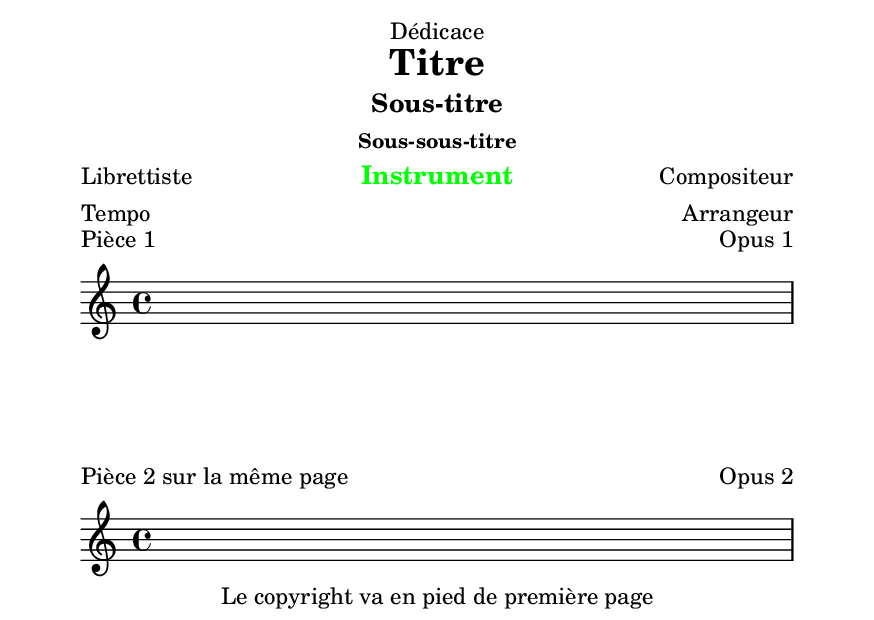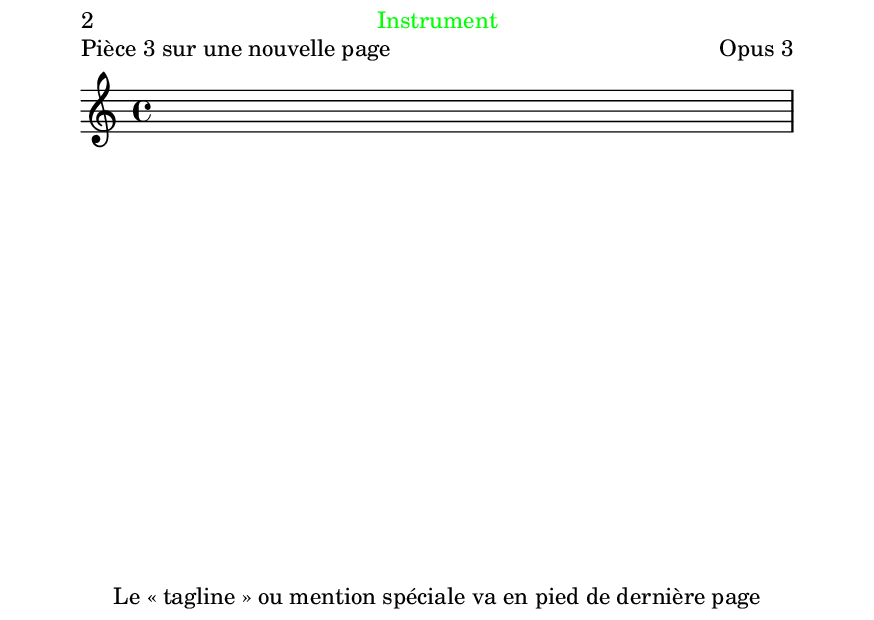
%% Generated by lilypond-book
%% Options: [exampleindent=10.16\mm,indent=0\mm,line-width=14.5\cm,noragged-right,paper-height=845.047\pt,paper-width=597.508\pt,papersize="a6landscape",quote]
\include "lilypond-book-preamble.ly"


% ****************************************************************
% Start cut-&-pastable-section
% ****************************************************************

#(ly:set-option 'eps-box-padding 3.000000)



\paper {
  #(set-paper-size "a6landscape")
  indent = 0\mm
  line-width = 14.5\cm
  % offset the left padding, also add 1mm as lilypond creates cropped
  % images with a little space on the right
  line-width = #(- line-width (* mm  3.000000) (* mm 1))
  ragged-right = ##f
  line-width = 14.5\cm - 2.0 * 10.16\mm
  % offset the left padding, also add 1mm as lilypond creates cropped
  % images with a little space on the right
  line-width = #(- line-width (* mm  3.000000) (* mm 1))
}

\layout {
  
}




% ****************************************************************
% ly snippet:
% ****************************************************************
\sourcefileline 993
\book {
  \header {
    % Les champs suivants sont centrés
    dedication = "Dédicace"
    title = "Titre"
    subtitle = "Sous-titre"
    subsubtitle = "Sous-sous-titre"
    % Les champs suivants sont répartis sur une même ligne, et
    % le champ "instrument" apparaîtra sur les pages suivantes
    instrument = \markup \with-color #green "Instrument"
    poet = "Librettiste"
    composer = "Compositeur"

    % Les champs suivants sont en opposition sur la même ligne
    meter = "Tempo"
    arranger = "Arrangeur"

    % Les champs suivants sont centrés en bas de page
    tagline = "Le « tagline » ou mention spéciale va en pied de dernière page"
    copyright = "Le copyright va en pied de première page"
  }
  \score {
    { s1 }
    \header {
    % Les champs suivants sont en opposition sur la même ligne
      piece = "Pièce 1"
      opus = "Opus 1"
    }
  }
  \score {
    \header {
    % Les champs suivants sont en opposition sur la même ligne
      piece = "Pièce 2 sur la même page"
      opus = "Opus 2"
    }
    { s1 }
  }
  \pageBreak
  \score {
    \header {
    % Les champs suivants sont en opposition sur la même ligne
      piece = "Pièce 3 sur une nouvelle page"
      opus = "Opus 3"
    }
    { s1 }
  }
}


% ****************************************************************
% end ly snippet
% ****************************************************************
